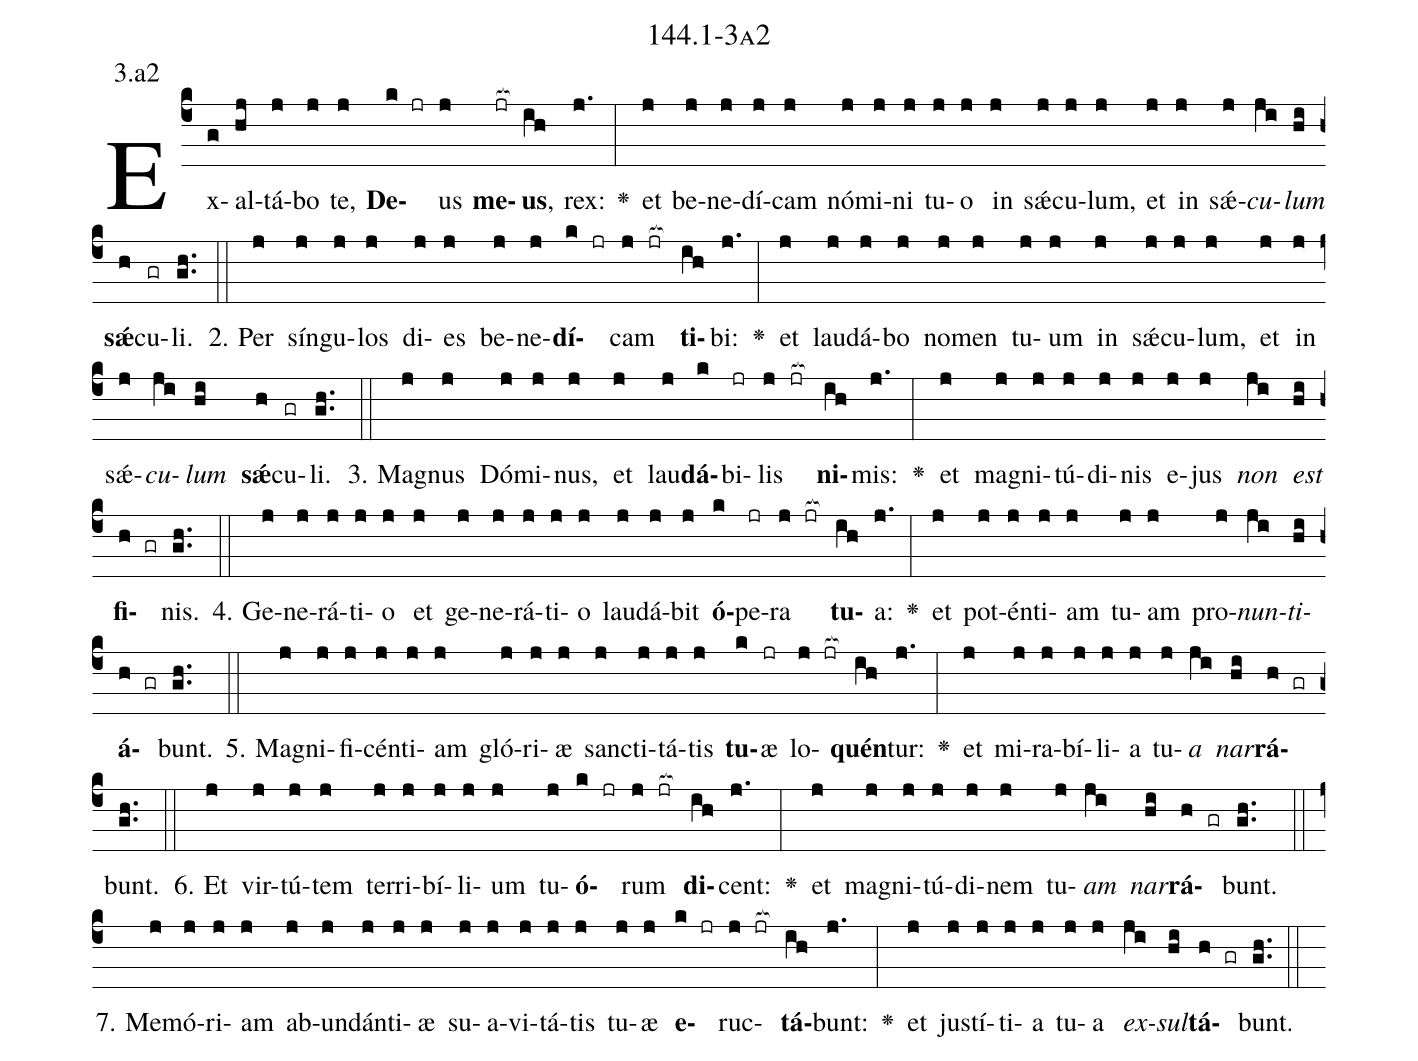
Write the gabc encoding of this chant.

name: 144.1-3a2;
annotation: 3.a2;
%%
(c4)Ex(g)al(hj)tá(j)bo(j) te,(j) <b>De</b>(k jr)us(j) <b>me</b>(jr[ocb:1{])<b>us</b>,(ih[ocb:0}]) rex:(j.) <v>\greheightstar</v>(:) et(j) be(j)ne(j)dí(j)cam(j) nó(j)mi(j)ni(j) tu(j)o(j) in(j) sǽ(j)cu(j)lum,(j) et(j) in(j) sǽ(j)<i>cu</i>(ji)<i>lum</i>(hi) <b>sǽ</b>(h)cu(gr)li.(gh..) (::)
2. Per(j) sín(j)gu(j)los(j) di(j)es(j) be(j)ne(j)<b>dí</b>(k jr)cam(j jr[ocb:1{]) <b>ti</b>(ih[ocb:0}])bi:(j.) <v>\greheightstar</v>(:) et(j) lau(j)dá(j)bo(j) no(j)men(j) tu(j)um(j) in(j) sǽ(j)cu(j)lum,(j) et(j) in(j) sǽ(j)<i>cu</i>(ji)<i>lum</i>(hi) <b>sǽ</b>(h)cu(gr)li.(gh..) (::)
3. Ma(j)gnus(j) Dó(j)mi(j)nus,(j) et(j) lau(j)<b>dá</b>(k)bi(jr)lis(j jr[ocb:1{]) <b>ni</b>(ih[ocb:0}])mis:(j.) <v>\greheightstar</v>(:) et(j) ma(j)gni(j)tú(j)di(j)nis(j) e(j)jus(j) <i>non</i>(ji) <i>est</i>(hi) <b>fi</b>(h gr)nis.(gh..) (::)
4. Ge(j)ne(j)rá(j)ti(j)o(j) et(j) ge(j)ne(j)rá(j)ti(j)o(j) lau(j)dá(j)bit(j) <b>ó</b>(k)pe(jr)ra(j jr[ocb:1{]) <b>tu</b>(ih[ocb:0}])a:(j.) <v>\greheightstar</v>(:) et(j) pot(j)én(j)ti(j)am(j) tu(j)am(j) pro(j)<i>nun</i>(ji)<i>ti</i>(hi)<b>á</b>(h gr)bunt.(gh..) (::)
5. Ma(j)gni(j)fi(j)cén(j)ti(j)am(j) gló(j)ri(j)æ(j) sanc(j)ti(j)tá(j)tis(j) <b>tu</b>(k)æ(jr) lo(j jr[ocb:1{])<b>quén</b>(ih[ocb:0}])tur:(j.) <v>\greheightstar</v>(:) et(j) mi(j)ra(j)bí(j)li(j)a(j) tu(j)<i>a</i>(ji) <i>nar</i>(hi)<b>rá</b>(h gr)bunt.(gh..) (::)
6. Et(j) vir(j)tú(j)tem(j) ter(j)ri(j)bí(j)li(j)um(j) tu(j)<b>ó</b>(k jr)rum(j jr[ocb:1{]) <b>di</b>(ih[ocb:0}])cent:(j.) <v>\greheightstar</v>(:) et(j) ma(j)gni(j)tú(j)di(j)nem(j) tu(j)<i>am</i>(ji) <i>nar</i>(hi)<b>rá</b>(h gr)bunt.(gh..) (::)
7. Me(j)mó(j)ri(j)am(j) ab(j)un(j)dán(j)ti(j)æ(j) su(j)a(j)vi(j)tá(j)tis(j) tu(j)æ(j) <b>e</b>(k jr)ruc(j jr[ocb:1{])<b>tá</b>(ih[ocb:0}])bunt:(j.) <v>\greheightstar</v>(:) et(j) jus(j)tí(j)ti(j)a(j) tu(j)a(j) <i>ex</i>(ji)<i>sul</i>(hi)<b>tá</b>(h gr)bunt.(gh..) (::)
